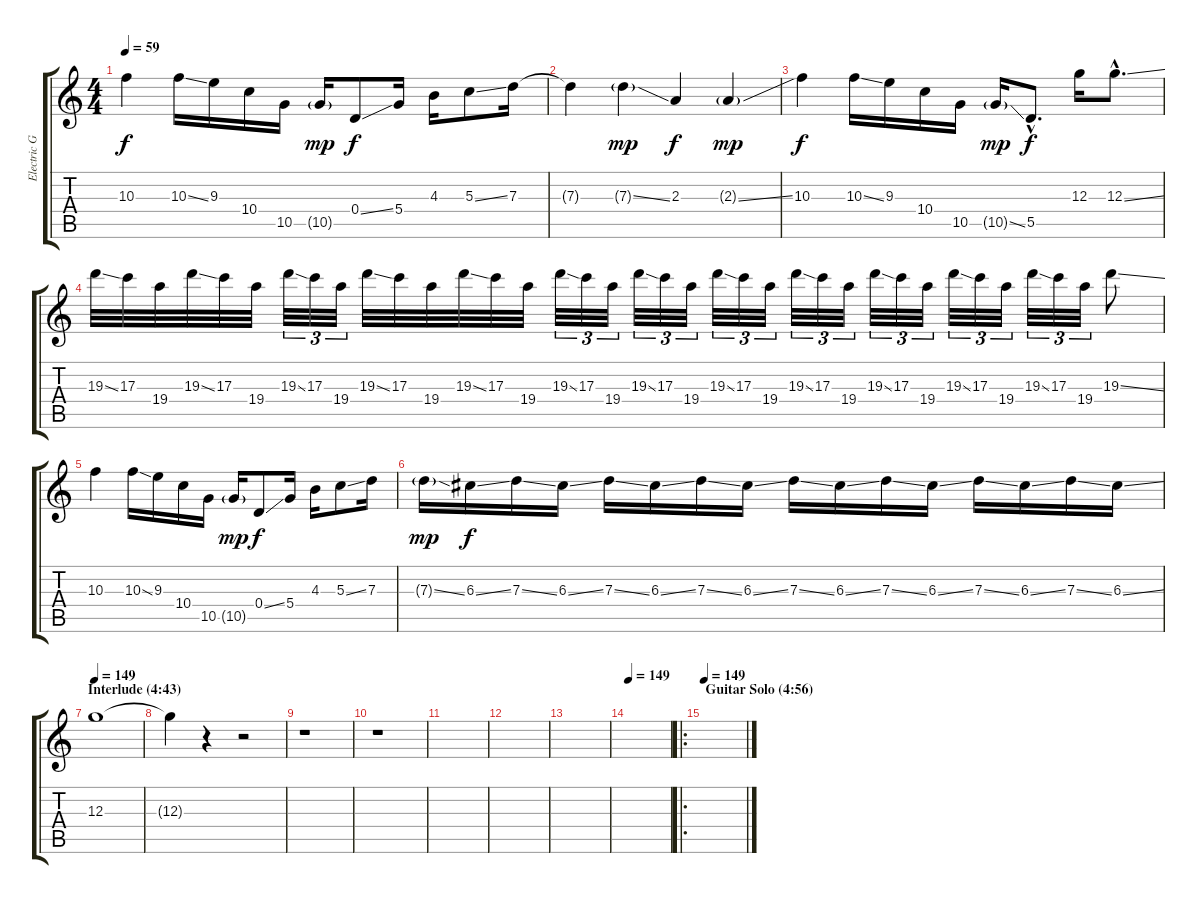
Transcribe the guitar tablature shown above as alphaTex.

\track ("Electric Guitar 3" "Electric G") {instrument electricguitarclean}
\staff {score tabs}
\tuning (E4 B3 G3 D3 A2 E2) {hide}
\ts (4 4)
\tempo 59
\clef g2
\ks c
10.3.4{dy f} 10.3{ss}.16 9.3.16 10.4.16 10.5.16 10.5{g}.16{dy mp} 0.4{ss}.8{dy f} 5.4.16 4.3.16 5.3{ss}.8 7.3.16 |
7.3{t}.4 7.3{ss g}.4{dy mp} 2.3.4{dy f} 2.3{ss g}.4{dy mp} |
10.3.4{dy f} 10.3{ss}.16 9.3.16 10.4.16 10.5.16 10.5{ss g}.16{dy mp} 5.5{hac}.8{d dy f} 12.3.16 12.3{ss hac}.8{d} |
19.3{ss}.32 17.3.32 19.4.32 19.3{ss}.32 17.3.32 19.4.32 19.3{ss}.32{tu (3 2)} 17.3.32{tu (3 2)} 19.4.32{tu (3 2)} 19.3{ss}.32 17.3.32 19.4.32 19.3{ss}.32 17.3.32 19.4.32 19.3{ss}.32{tu (3 2)} 17.3.32{tu (3 2)} 19.4.32{tu (3 2)} 19.3{ss}.32{tu (3 2)} 17.3.32{tu (3 2)} 19.4.32{tu (3 2)} 19.3{ss}.32{tu (3 2)} 17.3.32{tu (3 2)} 19.4.32{tu (3 2)} 19.3{ss}.32{tu (3 2)} 17.3.32{tu (3 2)} 19.4.32{tu (3 2)} 19.3{ss}.32{tu (3 2)} 17.3.32{tu (3 2)} 19.4.32{tu (3 2)} 19.3{ss}.32{tu (3 2)} 17.3.32{tu (3 2)} 19.4.32{tu (3 2)} 19.3{ss}.32{tu (3 2)} 17.3.32{tu (3 2)} 19.4.32{tu (3 2)} 19.3{ss}.8 |
10.3.4 10.3{ss}.16 9.3.16 10.4.16 10.5.16 10.5{g}.16{dy mp} 0.4{ss}.8{dy f} 5.4.16 4.3.16 5.3{ss}.8 7.3.16 |
7.3{ss g}.16{dy mp} 6.3{ss}.16{dy f} 7.3{ss}.16 6.3{ss}.16 7.3{ss}.16 6.3{ss}.16 7.3{ss}.16 6.3{ss}.16 7.3{ss}.16 6.3{ss}.16 7.3{ss}.16 6.3{ss}.16 7.3{ss}.16 6.3{ss}.16 7.3{ss}.16 6.3{ss}.16 |
\section ("" "Interlude (4:43)")
\tempo 149
12.3.1 |
12.3{t}.4 r.4 r.2 |
r.1 |
r.1 |
|
|
|
\tempo 149
|
\ro
\section ("" "Guitar Solo (4:56)")
\tempo 149
